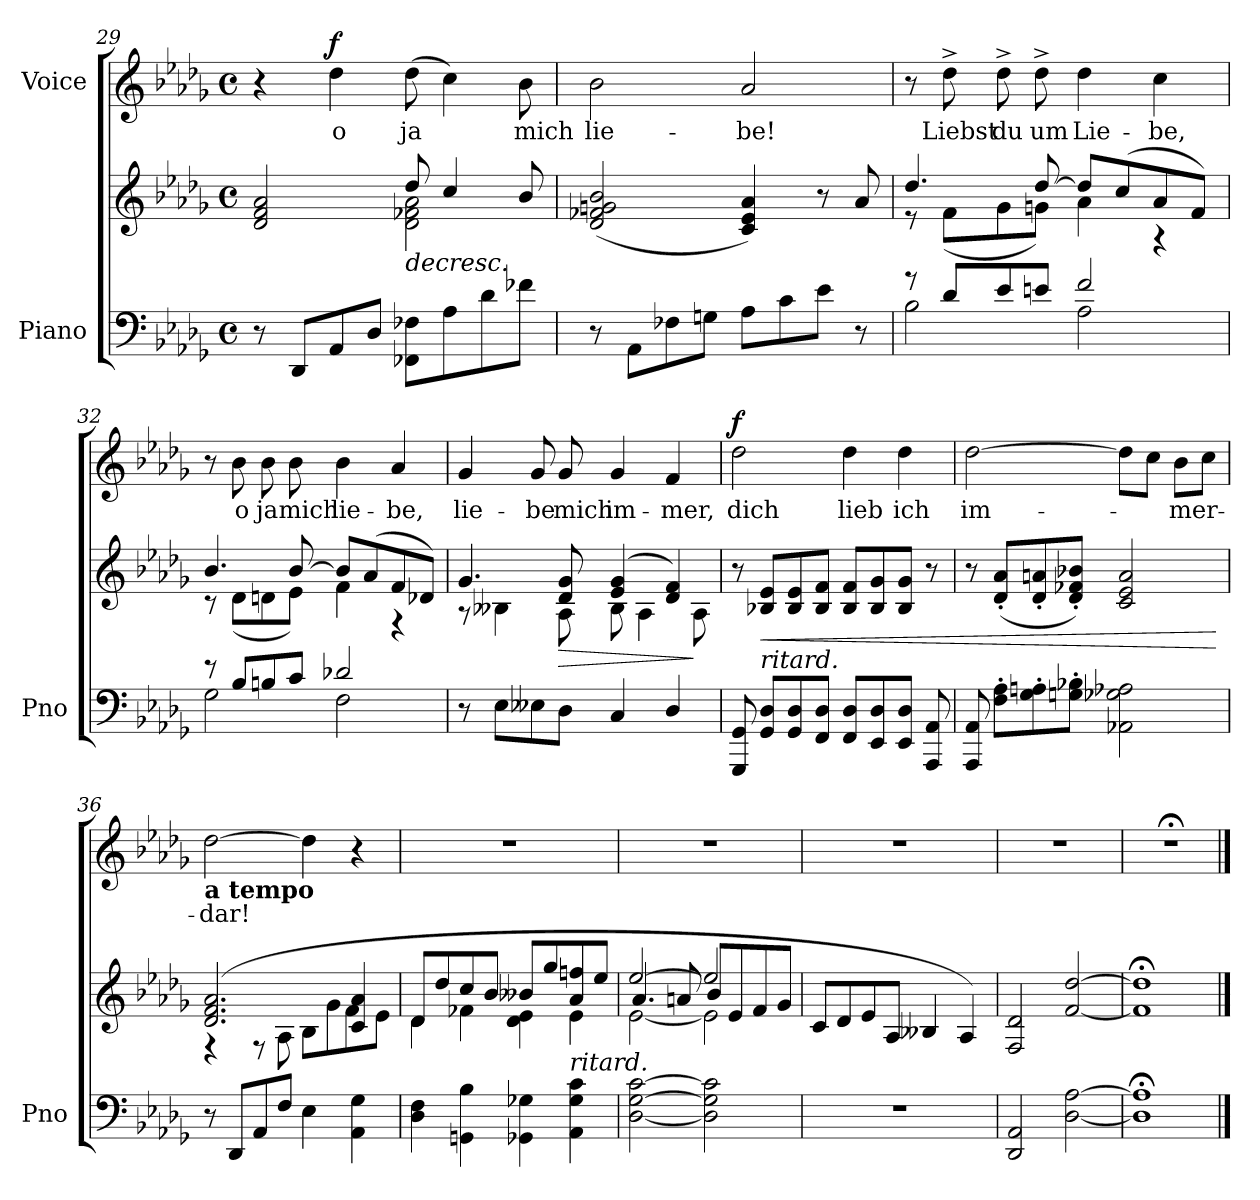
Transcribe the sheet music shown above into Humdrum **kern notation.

**kern	**kern	**dynam	**kern	**text	**dynam
*part2	*part2	*part2	*part1	*part1	*part1
*staff3	*staff2	*staff2/3	*staff1	*staff1	*staff1
*I"Piano	*	*	*I"Voice	*	*
*I'Pno	*	*	*	*	*
*clefF4	*clefG2	*	*clefG2	*	*
*k[b-e-a-d-g-]	*k[b-e-a-d-g-]	*	*k[b-e-a-d-g-]	*	*
*M4/4	*M4/4	*	*M4/4	*	*
*met(c)	*met(c)	*	*met(c)	*	*
=29	=29	=29	=29	=29	=29
*	*^	*	*	*	*
8r	2d-/ 2f/ 2a-/	2ryy	.	4r	.	.
8DD-/L	.	.	.	.	.	.
!	!	!	!	!	!	!LO:DY:b
8AA-/	.	.	.	4dd-\	o	f
8D-/J	.	.	.	.	.	.
!	!	!	!LO:HP:b	!	!	!
8FF-X\ 8F-X\L	8dd-/	2d-\ 2f-X\ 2a-\	>	(8dd-\	ja	.
8A-\	4cc/	.	.	4cc\)	.	.
8d-\	.	.	.	.	.	.
8f-X\J	8b-/	.	.	8b-\	mich	.
*	*v	*v	*	*	*	*
=30	=30	=30	=30	=30	=30
8r	(2d-/ 2f-X/ 2gn/ 2b-/	.	2b-\	lie-	.
8AA-\L	.	.	.	.	.
8F-X\	.	.	.	.	.
8Gn\J	.	.	.	.	.
8A-\L	4c/ 4e-/ 4a-/)	.	2a-/	-be!	.
8c\	.	.	.	.	.
8e-\J	8r	.	.	.	.
8r	8a-/	.	.	.	.
=31	=31	=31	=31	=31	=31
*^	*^	*	*	*	*
8r	2B-\	4.dd-/	8r	.	8r	.	.
8d-/L	.	.	(8f\L	.	8dd-^\	Liebst	.
8e-/	.	.	8g-\	.	8dd-^\	du	.
8en/J	.	[8dd-/	8gn\J)	.	8dd-^\	um	.
2f/	2A-\	8dd-/L]	4a-\	.	4dd-\	Lie-	.
.	.	(8cc/	.	.	.	.	.
.	.	8a-/	4r	.	4cc\	-be,	.
.	.	8f/J)	.	.	.	.	.
=32	=32	=32	=32	=32	=32	=32	=32
8r	2G-\	4.b-/	8r	.	8r	.	.
8B-/L	.	.	(8d-\L	.	8b-\	o	.
8Bn/	.	.	8dn\	.	8b-\	ja	.
8c/J	.	[8b-/	8e-\J)	.	8b-\	mich	.
2d-X/	2F\	8b-/L]	4f\	.	4b-\	lie-	.
.	.	(8a-/	.	.	.	.	.
.	.	8f/	4r	.	4a-/	-be,	.
.	.	8d-X/J)	.	.	.	.	.
*v	*v	*	*	*	*	*	*
=33	=33	=33	=33	=33	=33	=33
8r	4.g-/	8r	.	4g-/	lie-	.
8E-\L	.	4B--X\	.	.	.	.
8E--X\	.	.	.	8g-/	-be	.
!	!	!	!LO:HP:b	!	!	!
8D-\J	8d-/ 8g-/	8A-\	>	8g-/	mich	.
4C/	(4e-/ 4g-/	8B--\	.	4g-/	im-	.
.	.	4A-\	.	.	.	.
4D-/	4d-/ 4f/)	.	.	4f/	-mer,	.
.	.	8A-\	]	.	.	.
=34	=34	=34	=34	=34	=34	=34
!	!	!	!	!	!	!LO:DY:b
*	*v	*v	*	*	*	*
8GGG-/ 8GG-/	8r	.	2dd-\	dich	f
!LO:TX:i:t=ritard.	!	!	!	!	!
!	!	!LO:HP:b	!	!	!
8GG-/ 8D-/L	8B-X/ 8e-/L	<	.	.	.
8GG-/ 8D-/	8B-/ 8e-/	.	.	.	.
8FF/ 8D-/J	8B-/ 8f/J	.	.	.	.
8FF/ 8D-/L	8B-/ 8f/L	.	4dd-\	lieb	.
8EE-/ 8D-/	8B-/ 8g-/	.	.	.	.
8EE-/ 8D-/J	8B-/ 8g-/J	.	4dd-\	ich	.
8AAA-/ 8AA-/	8r	]	.	.	.
=35	=35	=35	=35	=35	=35
8AAA-/ 8AA-/	8r	.	[2dd-\	im-	.
8F\' 8A-\'L	(8d-/' 8a-/'L	.	.	.	.
8G-\' 8An\'	8d-/' 8an/'	.	.	.	.
8Gn\' 8B-X\'J	8d-/' 8f-X/' 8b-X/'J)	.	.	.	.
2AA-X\ 2G-X\ 2A-X\	2c/ 2e-/ 2a/	.	8dd-\L]	.	.
.	.	.	8cc\J	.	.
.	.	.	8b-\L	-mer-	.
.	.	.	8cc\J	.	.
.	.	[	.	.	.
=36	=36	=36	=36	=36	=36
*	*^	*	*	*	*
!	!	!	!	!LO:TX:b:B:t=a tempo	!	!
8r	(2.d-/ 2.f/ 2.a-/	4r	.	[2dd-\	-dar!	.
8DD-/L	.	.	.	.	.	.
8AA-/	.	8r	.	.	.	.
8F/J	.	8A-\	.	.	.	.
4E-\	.	8B-\L	.	4dd-\]	.	.
.	.	8g-\	.	.	.	.
4AA-\ 4G-\	4c/ 4a-/	8f\	.	4r	.	.
.	.	8e-\J	.	.	.	.
=37	=37	=37	=37	=37	=37	=37
4D-\ 4F\	8d-/L	4d-\	.	1r	.	.
.	8dd-/	.	.	.	.	.
4GGn\ 4B-\	8cc/	4f-X\	.	.	.	.
.	8b-/J	.	.	.	.	.
4GG-X\ 4G-X\	8b--X/L	4d-\ 4e-\	.	.	.	.
.	8gg-/	.	.	.	.	.
!LO:TX:i:t=ritard.	!	!	!	!	!	!
4AA-\ 4G-\ 4c\	8a-/ 8ffn/	4e-\	.	.	.	.
.	8ee-/J	.	.	.	.	.
=38	=38	=38	=38	=38	=38	=38
*	*	*^	*	*	*	*
[2D-\ [2G-\ [2c\	[2ee-/	[2e-\	4.a-/	.	1r	.	.
.	.	.	8an/	.	.	.	.
2D-\] 2G-\] 2c\]	2ee-/]	2e-\]	8b-/L	.	.	.	.
.	.	.	8e-/	.	.	.	.
.	.	.	8f/	.	.	.	.
.	.	.	8g-/J	.	.	.	.
*	*v	*v	*v	*	*	*	*
=39	=39	=39	=39	=39	=39
1r	8c/L	.	1r	.	.
.	8d-/	.	.	.	.
.	8e-/	.	.	.	.
.	8A-/J	.	.	.	.
.	4B--X/	.	.	.	.
.	4A-/)	.	.	.	.
=40	=40	=40	=40	=40	=40
2DD-/ 2AA-/	2F/ 2d-/	.	1r	.	.
[2D-\ [2A-\	[2f/ [2dd-/	.	.	.	.
=41	=41	=41	=41	=41	=41
1D-];< 1A-];<	1f];< 1dd-];<	.	1r;<	.	.
==	==	==	==	==	==
*-	*-	*-	*-	*-	*-
